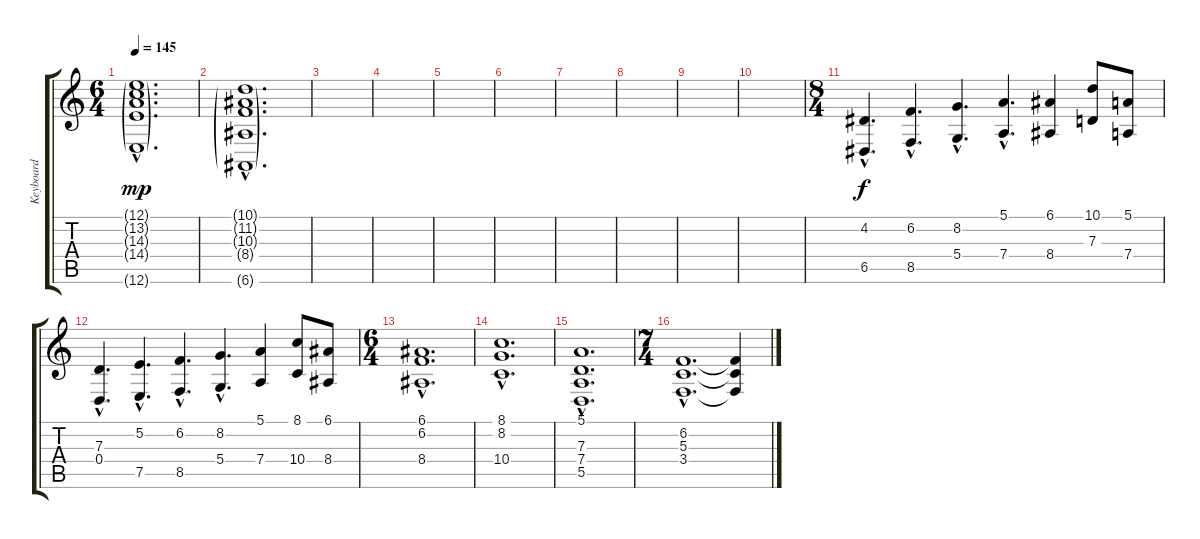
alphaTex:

\track ("Keyboard" "Keyboard") {instrument synthvoice}
\staff {score tabs}
\tuning (E4 B3 G3 D3 A2 E2) {hide}
\ts (6 4)
\tempo 145
\clef g2
\ks c
(12.1{g hac} 13.2{g hac} 14.3{g hac} 14.4{g hac} 12.6{g hac}).1{d dy mp} |
(10.1{g hac} 11.2{g hac} 10.3{g hac} 8.4{g hac} 6.6{g hac}).1{d} |
|
|
|
|
|
|
|
|
\ts (8 4)
(4.2{hac} 6.5{hac}).4{d dy f} (6.2{hac} 8.5{hac}).4{d} (8.2{hac} 5.4{hac}).4{d} (5.1{hac} 7.4{hac}).4{d} (6.1 8.4).4 (10.1 7.3).8 (5.1 7.4).8 |
(7.3{hac} 0.4{hac}).4{d} (5.2{hac} 7.5{hac}).4{d} (6.2{hac} 8.5{hac}).4{d} (8.2{hac} 5.4{hac}).4{d} (5.1 7.4).4 (8.1 10.4).8 (6.1 8.4).8 |
\ts (6 4)
(6.1{hac} 6.2{hac} 8.4{hac}).1{d} |
(8.1{hac} 8.2{hac} 10.4{hac}).1{d} |
(5.1{hac} 7.3{hac} 7.4{hac} 5.5{hac}).1{d} |
\ts (7 4)
(6.2{hac} 5.3{hac} 3.4{hac}).1{d} (6.2{t} 5.3{t} 3.4{t}).4
